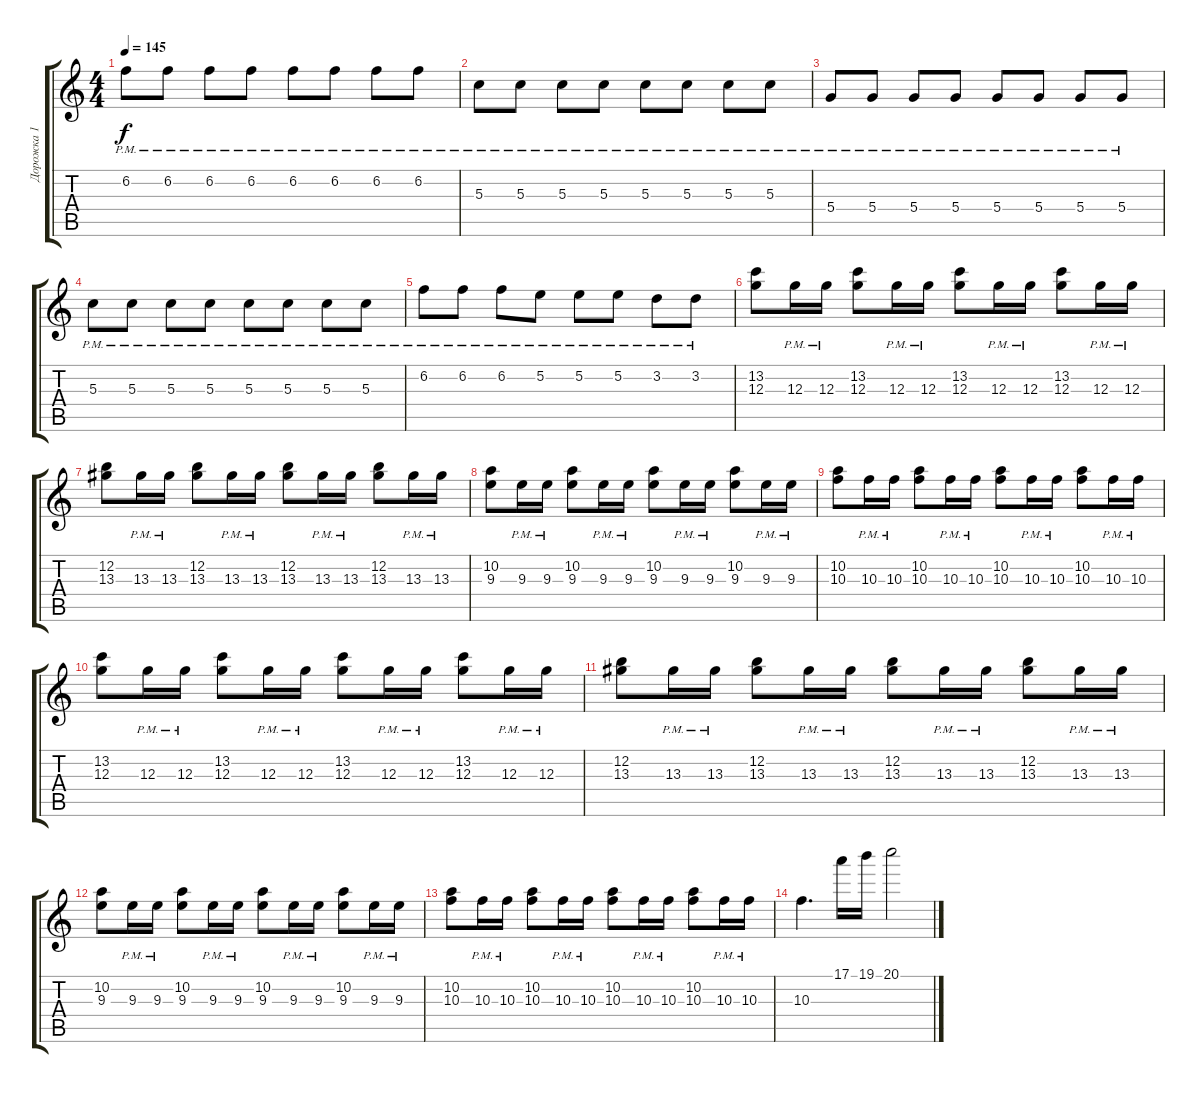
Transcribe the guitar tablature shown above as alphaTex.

\track ("Дорожка 1" "Дорожка 1") {instrument electricguitarclean}
\staff {score tabs}
\tuning (E4 B3 G3 D3 A2 E2) {hide}
\ts (4 4)
\tempo 145
\clef g2
\ks c
6.2{pm}.8{dy f} 6.2{pm}.8 6.2{pm}.8 6.2{pm}.8 6.2{pm}.8 6.2{pm}.8 6.2{pm}.8 6.2{pm}.8 |
5.3{pm}.8 5.3{pm}.8 5.3{pm}.8 5.3{pm}.8 5.3{pm}.8 5.3{pm}.8 5.3{pm}.8 5.3{pm}.8 |
5.4{pm}.8 5.4{pm}.8 5.4{pm}.8 5.4{pm}.8 5.4{pm}.8 5.4{pm}.8 5.4{pm}.8 5.4{pm}.8 |
5.3{pm}.8 5.3{pm}.8 5.3{pm}.8 5.3{pm}.8 5.3{pm}.8 5.3{pm}.8 5.3{pm}.8 5.3{pm}.8 |
6.2{pm}.8 6.2{pm}.8 6.2{pm}.8 5.2{pm}.8 5.2{pm}.8 5.2{pm}.8 3.2{pm}.8 3.2{pm}.8 |
(13.2 12.3).8 12.3{pm}.16 12.3{pm}.16 (13.2 12.3).8 12.3{pm}.16 12.3{pm}.16 (13.2 12.3).8 12.3{pm}.16 12.3{pm}.16 (13.2 12.3).8 12.3{pm}.16 12.3{pm}.16 |
(12.2 13.3).8 13.3{pm}.16 13.3{pm}.16 (12.2 13.3).8 13.3{pm}.16 13.3{pm}.16 (12.2 13.3).8 13.3{pm}.16 13.3{pm}.16 (12.2 13.3).8 13.3{pm}.16 13.3{pm}.16 |
(10.2 9.3).8 9.3{pm}.16 9.3{pm}.16 (10.2 9.3).8 9.3{pm}.16 9.3{pm}.16 (10.2 9.3).8 9.3{pm}.16 9.3{pm}.16 (10.2 9.3).8 9.3{pm}.16 9.3{pm}.16 |
(10.2 10.3).8 10.3{pm}.16 10.3{pm}.16 (10.2 10.3).8 10.3{pm}.16 10.3{pm}.16 (10.2 10.3).8 10.3{pm}.16 10.3{pm}.16 (10.2 10.3).8 10.3{pm}.16 10.3{pm}.16 |
(13.2 12.3).8 12.3{pm}.16 12.3{pm}.16 (13.2 12.3).8 12.3{pm}.16 12.3{pm}.16 (13.2 12.3).8 12.3{pm}.16 12.3{pm}.16 (13.2 12.3).8 12.3{pm}.16 12.3{pm}.16 |
(12.2 13.3).8 13.3{pm}.16 13.3{pm}.16 (12.2 13.3).8 13.3{pm}.16 13.3{pm}.16 (12.2 13.3).8 13.3{pm}.16 13.3{pm}.16 (12.2 13.3).8 13.3{pm}.16 13.3{pm}.16 |
(10.2 9.3).8 9.3{pm}.16 9.3{pm}.16 (10.2 9.3).8 9.3{pm}.16 9.3{pm}.16 (10.2 9.3).8 9.3{pm}.16 9.3{pm}.16 (10.2 9.3).8 9.3{pm}.16 9.3{pm}.16 |
(10.2 10.3).8 10.3{pm}.16 10.3{pm}.16 (10.2 10.3).8 10.3{pm}.16 10.3{pm}.16 (10.2 10.3).8 10.3{pm}.16 10.3{pm}.16 (10.2 10.3).8 10.3{pm}.16 10.3{pm}.16 |
10.3.4{d} 17.1.16 19.1.16 20.1.2
